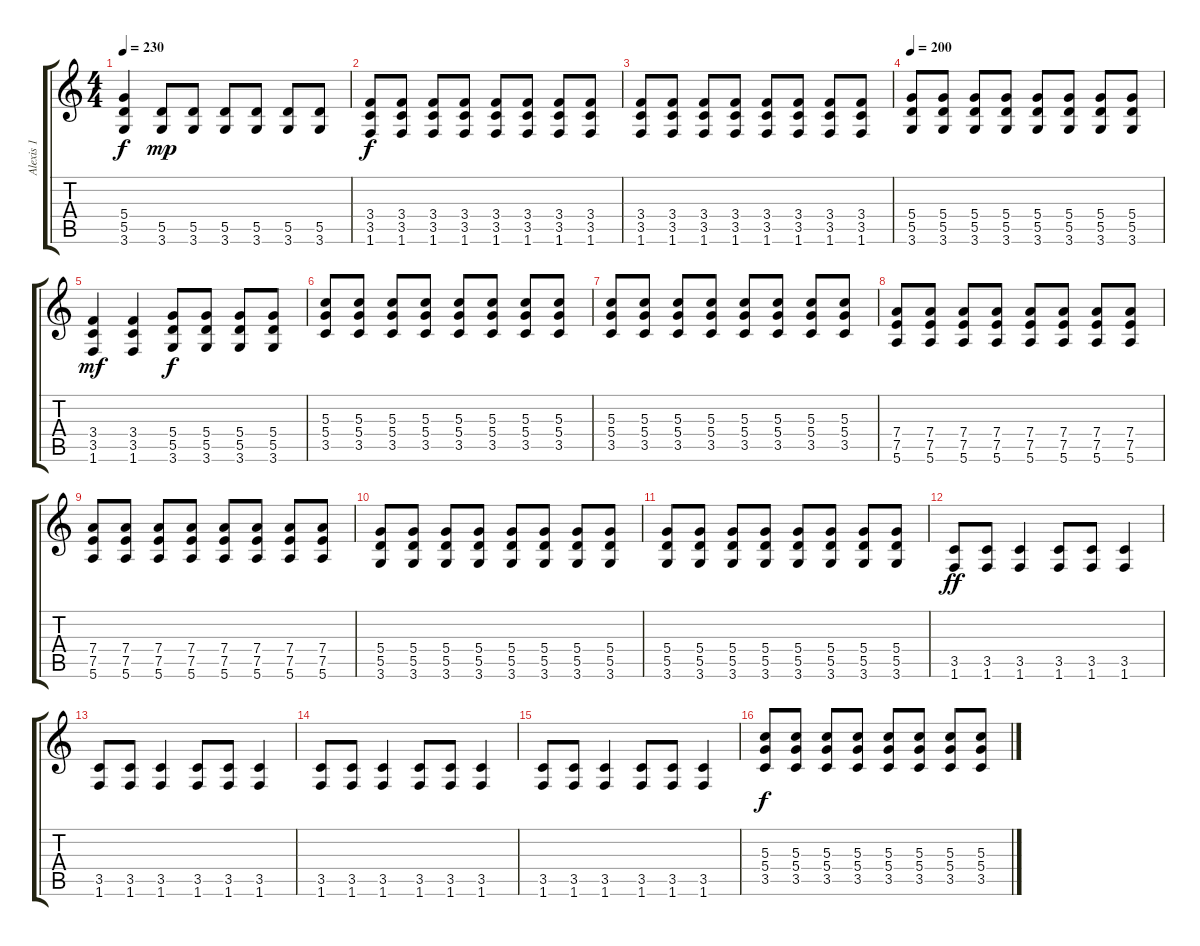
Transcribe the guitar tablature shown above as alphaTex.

\track ("Alexis 1" "Alexis 1") {instrument distortionguitar}
\staff {score tabs}
\tuning (E4 B3 G3 D3 A2 E2) {hide}
\ts (4 4)
\tempo 230
\clef g2
\ks c
(5.4 5.5 3.6).4{dy f} (5.5 3.6).8{dy mp} (5.5 3.6).8 (5.5 3.6).8 (5.5 3.6).8 (5.5 3.6).8 (5.5 3.6).8 |
(3.4 3.5 1.6).8{dy f} (3.4 3.5 1.6).8 (3.4 3.5 1.6).8 (3.4 3.5 1.6).8 (3.4 3.5 1.6).8 (3.4 3.5 1.6).8 (3.4 3.5 1.6).8 (3.4 3.5 1.6).8 |
(3.4 3.5 1.6).8 (3.4 3.5 1.6).8 (3.4 3.5 1.6).8 (3.4 3.5 1.6).8 (3.4 3.5 1.6).8 (3.4 3.5 1.6).8 (3.4 3.5 1.6).8 (3.4 3.5 1.6).8 |
\tempo 200
(5.4 5.5 3.6).8 (5.4 5.5 3.6).8 (5.4 5.5 3.6).8 (5.4 5.5 3.6).8 (5.4 5.5 3.6).8 (5.4 5.5 3.6).8 (5.4 5.5 3.6).8 (5.4 5.5 3.6).8 |
(3.4 3.5 1.6).4{dy mf} (3.4 3.5 1.6).4 (5.4 5.5 3.6).8{dy f} (5.4 5.5 3.6).8 (5.4 5.5 3.6).8 (5.4 5.5 3.6).8 |
(5.3 5.4 3.5).8 (5.3 5.4 3.5).8 (5.3 5.4 3.5).8 (5.3 5.4 3.5).8 (5.3 5.4 3.5).8 (5.3 5.4 3.5).8 (5.3 5.4 3.5).8 (5.3 5.4 3.5).8 |
(5.3 5.4 3.5).8 (5.3 5.4 3.5).8 (5.3 5.4 3.5).8 (5.3 5.4 3.5).8 (5.3 5.4 3.5).8 (5.3 5.4 3.5).8 (5.3 5.4 3.5).8 (5.3 5.4 3.5).8 |
(7.4 7.5 5.6).8 (7.4 7.5 5.6).8 (7.4 7.5 5.6).8 (7.4 7.5 5.6).8 (7.4 7.5 5.6).8 (7.4 7.5 5.6).8 (7.4 7.5 5.6).8 (7.4 7.5 5.6).8 |
(7.4 7.5 5.6).8 (7.4 7.5 5.6).8 (7.4 7.5 5.6).8 (7.4 7.5 5.6).8 (7.4 7.5 5.6).8 (7.4 7.5 5.6).8 (7.4 7.5 5.6).8 (7.4 7.5 5.6).8 |
(5.4 5.5 3.6).8 (5.4 5.5 3.6).8 (5.4 5.5 3.6).8 (5.4 5.5 3.6).8 (5.4 5.5 3.6).8 (5.4 5.5 3.6).8 (5.4 5.5 3.6).8 (5.4 5.5 3.6).8 |
(5.4 5.5 3.6).8 (5.4 5.5 3.6).8 (5.4 5.5 3.6).8 (5.4 5.5 3.6).8 (5.4 5.5 3.6).8 (5.4 5.5 3.6).8 (5.4 5.5 3.6).8 (5.4 5.5 3.6).8 |
(3.5 1.6).8{dy ff} (3.5 1.6).8 (3.5 1.6).4 (3.5 1.6).8 (3.5 1.6).8 (3.5 1.6).4 |
(3.5 1.6).8 (3.5 1.6).8 (3.5 1.6).4 (3.5 1.6).8 (3.5 1.6).8 (3.5 1.6).4 |
(3.5 1.6).8 (3.5 1.6).8 (3.5 1.6).4 (3.5 1.6).8 (3.5 1.6).8 (3.5 1.6).4 |
(3.5 1.6).8 (3.5 1.6).8 (3.5 1.6).4 (3.5 1.6).8 (3.5 1.6).8 (3.5 1.6).4 |
(5.3 5.4 3.5).8{dy f} (5.3 5.4 3.5).8 (5.3 5.4 3.5).8 (5.3 5.4 3.5).8 (5.3 5.4 3.5).8 (5.3 5.4 3.5).8 (5.3 5.4 3.5).8 (5.3 5.4 3.5).8
